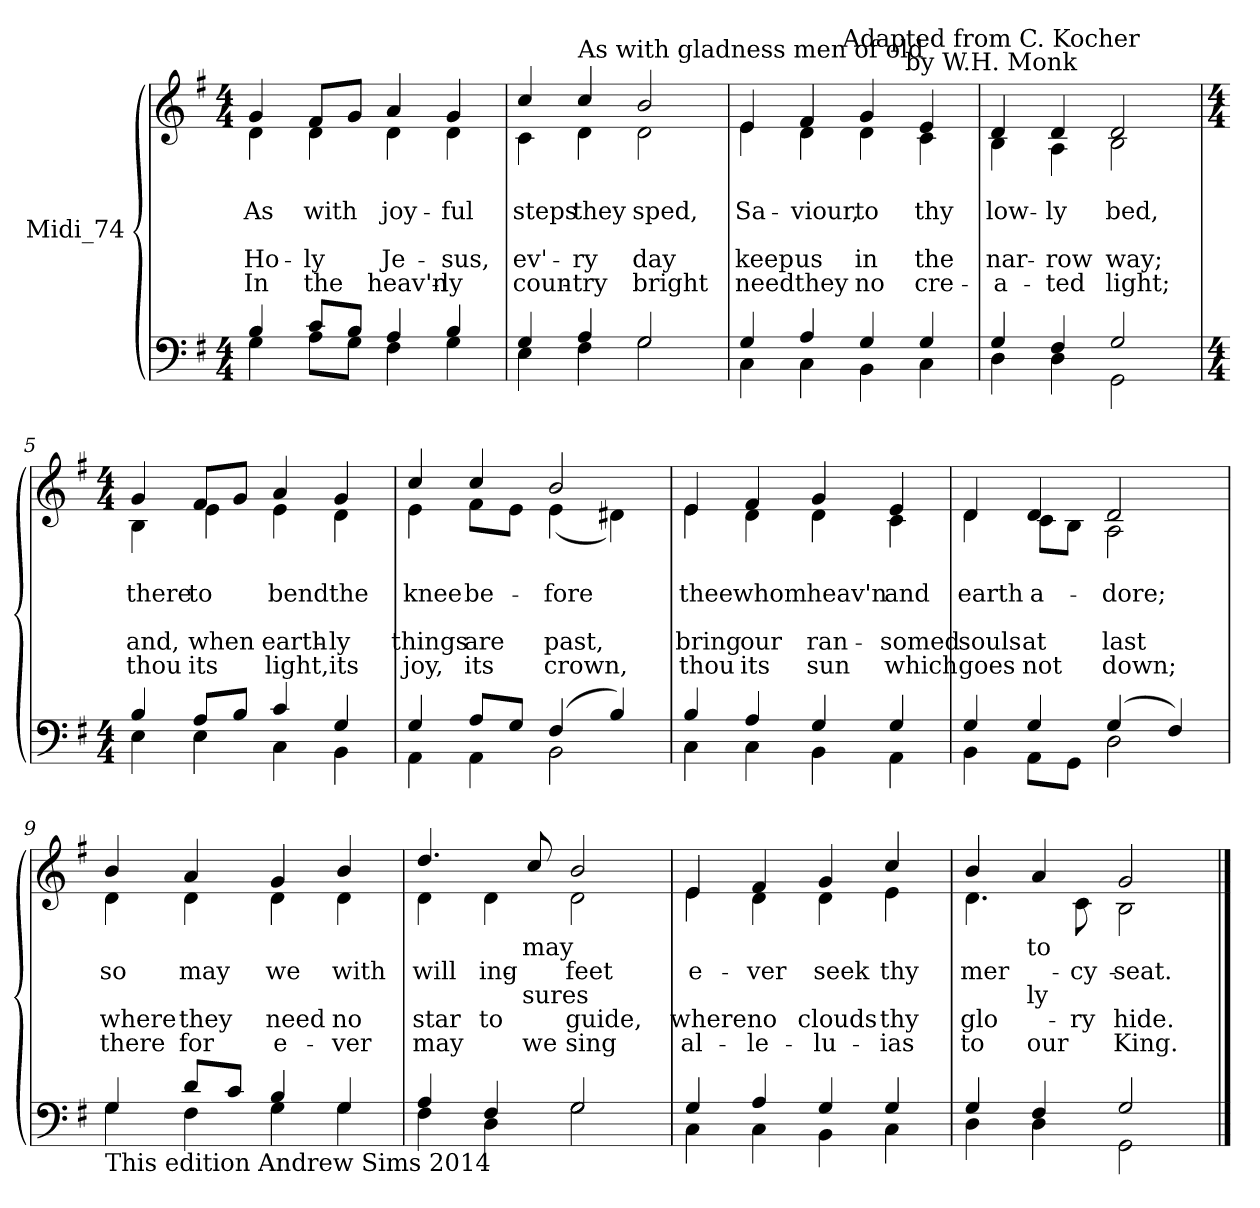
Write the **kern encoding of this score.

**kern	**kern	**text	**text	**text	**text	**text
*part2	*part1	*part1	*part1	*part1	*part1	*part1
*staff2	*staff1	*staff1	*staff1	*staff1	*staff1	*staff1
*I"Midi_74	*I"Midi_74	*	*	*	*	*
*clefF4	*clefG2	*	*	*	*	*
*k[f#]	*k[f#]	*	*	*	*	*
*G:	*G:	*	*	*	*	*
*M4/4	*M4/4	*	*	*	*	*
=1	=1	=1	=1	=1	=1	=1
*^	*	*	*	*	*	*
!	!	!LO:TX:a:t=William Chatterton Dix	!	!	!	!	!
!	!	!	!LO:LY:b	!	!LO:LY:b	!	!LO:LY:b
*	*	*^	*	*	*	*	*
!	!	!	!	!	!LO:LY:b	!	!LO:LY:b	!
4B/	4G\	4g/	4d\	.	As	.	Ho-	In
!	!	!	!	!LO:LY:b	!	!LO:LY:b	!	!LO:LY:b
!	!	!	!	!	!LO:LY:b	!	!LO:LY:b	!
8c/L	8A\L	8f#/L	4d\	.	-with	.	ly	the
8B/J	8G\J	8g/J	.	.	.	.	.	.
!	!	!	!	!LO:LY:b	!	!LO:LY:b	!	!LO:LY:b
!	!	!	!	!	!LO:LY:b	!	!LO:LY:b	!
4A/	4F#\	4a/	4d\	.	joy-	.	-Je-	-heav'n-
!	!	!	!	!LO:LY:b	!	!LO:LY:b	!	!LO:LY:b
!	!	!	!	!	!LO:LY:b	!	!LO:LY:b	!
4B/	4G\	4g/	4d\	.	-ful	.	sus,	ly
=2	=2	=2	=2	=2	=2	=2	=2	=2
!	!	!	!	!LO:LY:b	!	!LO:LY:b	!	!LO:LY:b
!	!	!	!	!	!LO:LY:b	!	!LO:LY:b	!
4G/	4E\	4cc/	4c\	.	steps	.	ev'-	coun-
!	!	!LO:TX:a:t=As with gladness men of old	!	!	!	!	!	!
!	!	!	!	!LO:LY:b	!	!LO:LY:b	!	!LO:LY:b
!	!	!	!	!	!LO:LY:b	!	!LO:LY:b	!
4A/	4F#\	4cc/	4d\	.	-they	.	ry	try
!	!	!	!	!LO:LY:b	!	!LO:LY:b	!	!LO:LY:b
!	!	!	!	!	!LO:LY:b	!	!LO:LY:b	!
2G/	2G\	2b/	2d\	.	sped,	.	day	bright
=3	=3	=3	=3	=3	=3	=3	=3	=3
!	!	!	!	!LO:LY:b	!	!LO:LY:b	!	!LO:LY:b
!	!	!	!	!	!LO:LY:b	!	!LO:LY:b	!
4G/	4C\	4e/	4e\	.	-Sa-	.	-keep	need
!	!	!	!	!LO:LY:b	!	!LO:LY:b	!	!LO:LY:b
!	!	!	!	!	!LO:LY:b	!	!LO:LY:b	!
4A/	4C\	4f#/	4d\	.	viour,	.	us	they
!	!	!	!	!LO:LY:b	!	!LO:LY:b	!	!LO:LY:b
!	!	!	!	!	!LO:LY:b	!	!LO:LY:b	!
4G/	4BB\	4g/	4d\	.	to	.	in	-no
!	!	!	!	!LO:LY:b	!	!LO:LY:b	!	!LO:LY:b
!	!	!	!	!	!LO:LY:b	!	!LO:LY:b	!
4G/	4C\	4e/	4c\	.	thy	.	the	cre-
=4	=4	=4	=4	=4	=4	=4	=4	=4
!	!	!LO:TX:a:cj:t=Adapted from C. Kocher\nby W.H. Monk	!	!	!	!	!	!
!	!	!	!	!LO:LY:b	!	!LO:LY:b	!	!LO:LY:b
!	!	!	!	!	!LO:LY:b	!	!LO:LY:b	!
4G/	4D\	4d/	4B\	.	low-	.	-nar-	a-
!	!	!	!	!LO:LY:b	!	!LO:LY:b	!	!LO:LY:b
!	!	!	!	!	!LO:LY:b	!	!LO:LY:b	!
4F#/	4D\	4d/	4A\	.	-ly	.	row	ted
!	!	!	!	!LO:LY:b	!	!LO:LY:b	!	!LO:LY:b
!	!	!	!	!	!LO:LY:b	!	!LO:LY:b	!
2G/	2GG\	2d/	2B\	.	bed,	.	way;	light;
!!LO:LB:g=z	!!
=5	=5	=5	=5	=5	=5	=5	=5	=5
*M4/4	*	*M4/4	*	*	*	*	*	*
!	!	!	!	!LO:LY:b	!	!LO:LY:b	!	!LO:LY:b
!	!	!	!	!	!LO:LY:b	!	!LO:LY:b	!
4B/	4E\	4g/	4B\	.	there	.	and,	thou
!	!	!	!	!LO:LY:b	!	!LO:LY:b	!	!LO:LY:b
!	!	!	!	!	!LO:LY:b	!	!LO:LY:b	!
8A/L	4E\	8f#/L	4e\	.	to	.	when	its
8B/J	.	8g/J	.	.	.	.	.	.
!	!	!	!	!LO:LY:b	!	!LO:LY:b	!	!LO:LY:b
!	!	!	!	!	!LO:LY:b	!	!LO:LY:b	!
4c/	4C\	4a/	4e\	.	bend	.	earth-	light,
!	!	!	!	!LO:LY:b	!	!LO:LY:b	!	!LO:LY:b
!	!	!	!	!	!LO:LY:b	!	!LO:LY:b	!
4G/	4BB\	4g/	4d\	.	-the	.	ly	its
=6	=6	=6	=6	=6	=6	=6	=6	=6
!	!	!	!	!LO:LY:b	!	!LO:LY:b	!	!LO:LY:b
!	!	!	!	!	!LO:LY:b	!	!LO:LY:b	!
4G/	4AA\	4cc/	4e\	.	knee	.	things	-joy,
!	!	!	!	!LO:LY:b	!	!LO:LY:b	!	!LO:LY:b
!	!	!	!	!	!LO:LY:b	!	!LO:LY:b	!
8A/L	4AA\	4cc/	8f#\L	.	be-	.	-are	its
8G/J	.	.	8e\J	.	.	.	.	.
!	!	!	!	!LO:LY:b	!	!LO:LY:b	!	!LO:LY:b
!	!	!	!	!	!LO:LY:b	!	!LO:LY:b	!
(>4F#/	2BB\	2b/	(<4e\	.	fore	.	past,	crown,
4B/)	.	.	4d#X\)	.	.	.	.	.
=7	=7	=7	=7	=7	=7	=7	=7	=7
!	!	!	!	!LO:LY:b	!	!LO:LY:b	!	!LO:LY:b
!	!	!	!	!	!LO:LY:b	!	!LO:LY:b	!
4B/	4C\	4e/	4e\	.	thee	.	bring	thou
!	!	!	!	!LO:LY:b	!	!LO:LY:b	!	!LO:LY:b
!	!	!	!	!	!LO:LY:b	!	!LO:LY:b	!
4A/	4C\	4f#/	4d\	.	whom	.	our	its
!	!	!	!	!LO:LY:b	!	!LO:LY:b	!	!LO:LY:b
!	!	!	!	!	!LO:LY:b	!	!LO:LY:b	!
4G/	4BB\	4g/	4d\	.	heav'n	.	ran-	sun
!	!	!	!	!LO:LY:b	!	!LO:LY:b	!	!LO:LY:b
!	!	!	!	!	!LO:LY:b	!	!LO:LY:b	!
4G/	4AA\	4e/	4c\	.	-and	.	somed	which
=8	=8	=8	=8	=8	=8	=8	=8	=8
!	!	!	!	!LO:LY:b	!	!LO:LY:b	!	!LO:LY:b
!	!	!	!	!	!LO:LY:b	!	!LO:LY:b	!
4G/	4BB\	4d/	4d\	.	earth	.	souls	goes
!	!	!	!	!LO:LY:b	!	!LO:LY:b	!	!LO:LY:b
!	!	!	!	!	!LO:LY:b	!	!LO:LY:b	!
4G/	8AA\L	4d/	8c\L	.	a-	.	-at	-not
.	8GG\J	.	8B\J	.	.	.	.	.
!	!	!	!	!LO:LY:b	!	!LO:LY:b	!	!LO:LY:b
!	!	!	!	!	!LO:LY:b	!	!LO:LY:b	!
(>4G/	2D\	2d/	2A\	.	dore;	.	last	down;
4F#/)	.	.	.	.	.	.	.	.
!!LO:LB:g=z	!!
=9	=9	=9	=9	=9	=9	=9	=9	=9
!LO:TX:b:t=This edition  Andrew Sims 2014	!	!	!	!	!	!	!	!
!	!	!	!	!LO:LY:b	!	!LO:LY:b	!	!LO:LY:b
!	!	!	!	!	!LO:LY:b	!	!LO:LY:b	!
4G/	4G\	4b/	4d\	.	so	.	where	there
!	!	!	!	!LO:LY:b	!	!LO:LY:b	!	!LO:LY:b
!	!	!	!	!	!LO:LY:b	!	!LO:LY:b	!
8dL	4F#\	4a/	4d\	.	may	.	they	for
8cJ	.	.	.	.	.	.	.	.
!	!	!	!	!LO:LY:b	!	!LO:LY:b	!	!LO:LY:b
!	!	!	!	!	!LO:LY:b	!	!LO:LY:b	!
4B/	4G\	4g/	4d\	.	we	.	need	-e-
!	!	!	!	!LO:LY:b	!	!LO:LY:b	!	!LO:LY:b
!	!	!	!	!	!LO:LY:b	!	!LO:LY:b	!
4G/	4G\	4b/	4d\	.	with	.	no	ver
=10	=10	=10	=10	=10	=10	=10	=10	=10
!	!	!	!	!LO:LY:b	!	!LO:LY:b	!	!LO:LY:b
!	!	!	!	!	!LO:LY:b	!	!LO:LY:b	!
4A/	4F#\	4.dd/	4d\	.	will-	.	-star	-may
!	!	!	!	!	!LO:LY:b	!	!LO:LY:b	!
4F#/	4D\	.	4d\	.	ing	.	to	.
!	!	!	!	!LO:LY:b	!	!LO:LY:b	!	!LO:LY:b
.	.	8cc/	.	may	.	sures	.	we
!	!	!	!	!LO:LY:b	!	!LO:LY:b	!	!LO:LY:b
!	!	!	!	!	!LO:LY:b	!	!LO:LY:b	!
2G/	2G\	2b/	2d\	.	feet	.	guide,	sing
=11	=11	=11	=11	=11	=11	=11	=11	=11
!	!	!	!	!LO:LY:b	!	!LO:LY:b	!	!LO:LY:b
!	!	!	!	!	!LO:LY:b	!	!LO:LY:b	!
4G/	4C\	4e/	4e\	.	e-	.	-where	al-
!	!	!	!	!LO:LY:b	!	!LO:LY:b	!	!LO:LY:b
!	!	!	!	!	!LO:LY:b	!	!LO:LY:b	!
4A/	4C\	4f#/	4d\	.	ver	.	no	le-
!	!	!	!	!LO:LY:b	!	!LO:LY:b	!	!LO:LY:b
!	!	!	!	!	!LO:LY:b	!	!LO:LY:b	!
4G/	4BB\	4g/	4d\	.	seek	.	clouds	lu-
!	!	!	!	!LO:LY:b	!	!LO:LY:b	!	!LO:LY:b
!	!	!	!	!	!LO:LY:b	!	!LO:LY:b	!
4G/	4C\	4cc/	4e\	.	thy	.	thy	ias
=12	=12	=12	=12	=12	=12	=12	=12	=12
!	!	!	!	!LO:LY:b	!	!LO:LY:b	!	!LO:LY:b
!	!	!	!	!	!LO:LY:b	!	!LO:LY:b	!
4G/	4D\	4b/	4.d\	.	mer-	.	-glo-	-to
!	!	!	!	!LO:LY:b	!	!LO:LY:b	!	!LO:LY:b
4F#/	4D\	4a/	.	to	.	ly	.	our
!	!	!	!	!	!LO:LY:b	!	!LO:LY:b	!
.	.	.	8c\	.	-cy-	.	-ry	.
!	!	!	!	!LO:LY:b	!	!LO:LY:b	!	!LO:LY:b
!	!	!	!	!	!LO:LY:b	!	!LO:LY:b	!
2G/	2GG\	2g/	2B\	.	seat.	.	hide.	King.
*v	*v	*	*	*	*	*	*	*
*	*v	*v	*	*	*	*	*
==	==	==	==	==	==	==
*-	*-	*-	*-	*-	*-	*-
